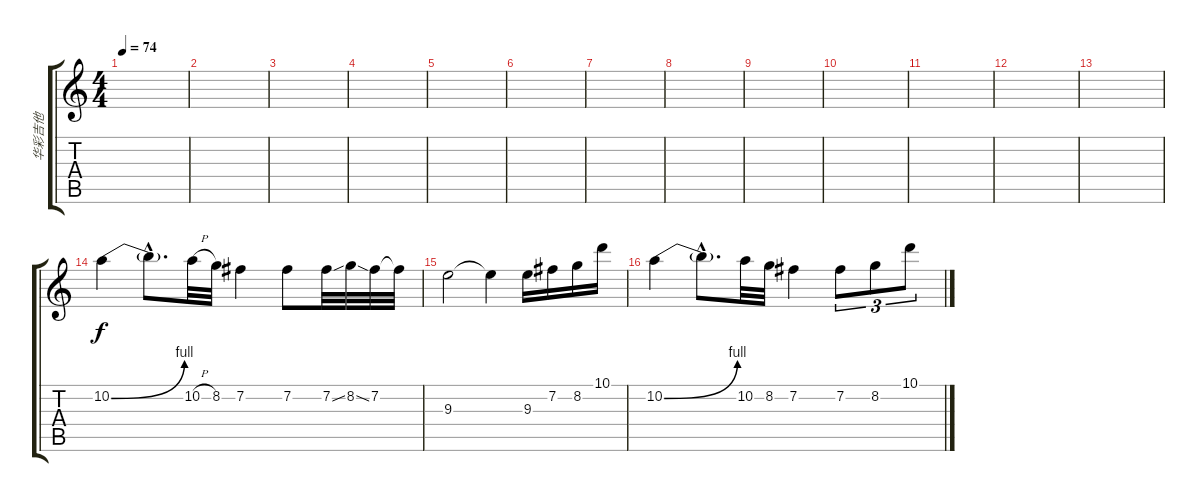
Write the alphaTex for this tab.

\track ("华彩吉他" "华彩吉他") {instrument overdrivenguitar}
\staff {score tabs}
\tuning (E4 B3 G3 D3 A2 E2) {hide}
\ts (4 4)
\tempo 74
\clef g2
\ks c
|
|
|
|
|
|
|
|
|
|
|
|
|
10.2{be (bend 0 0 60 4)}.4 10.2{hac t}.8{d} 10.2{h}.32 8.2.32 7.2.4 7.2.8 7.2{ss}.32 8.2{ss}.32 7.2.32 7.2{t}.32 |
9.3.2 9.3{t}.4 9.3.16 7.2.16 8.2.16 10.1.16 |
10.2{be (bend 0 0 60 4)}.4 10.2{hac t}.8{d} 10.2.32 8.2.32 7.2.4 7.2.8{tu (3 2)} 8.2.8{tu (3 2)} 10.1.8{tu (3 2)}
